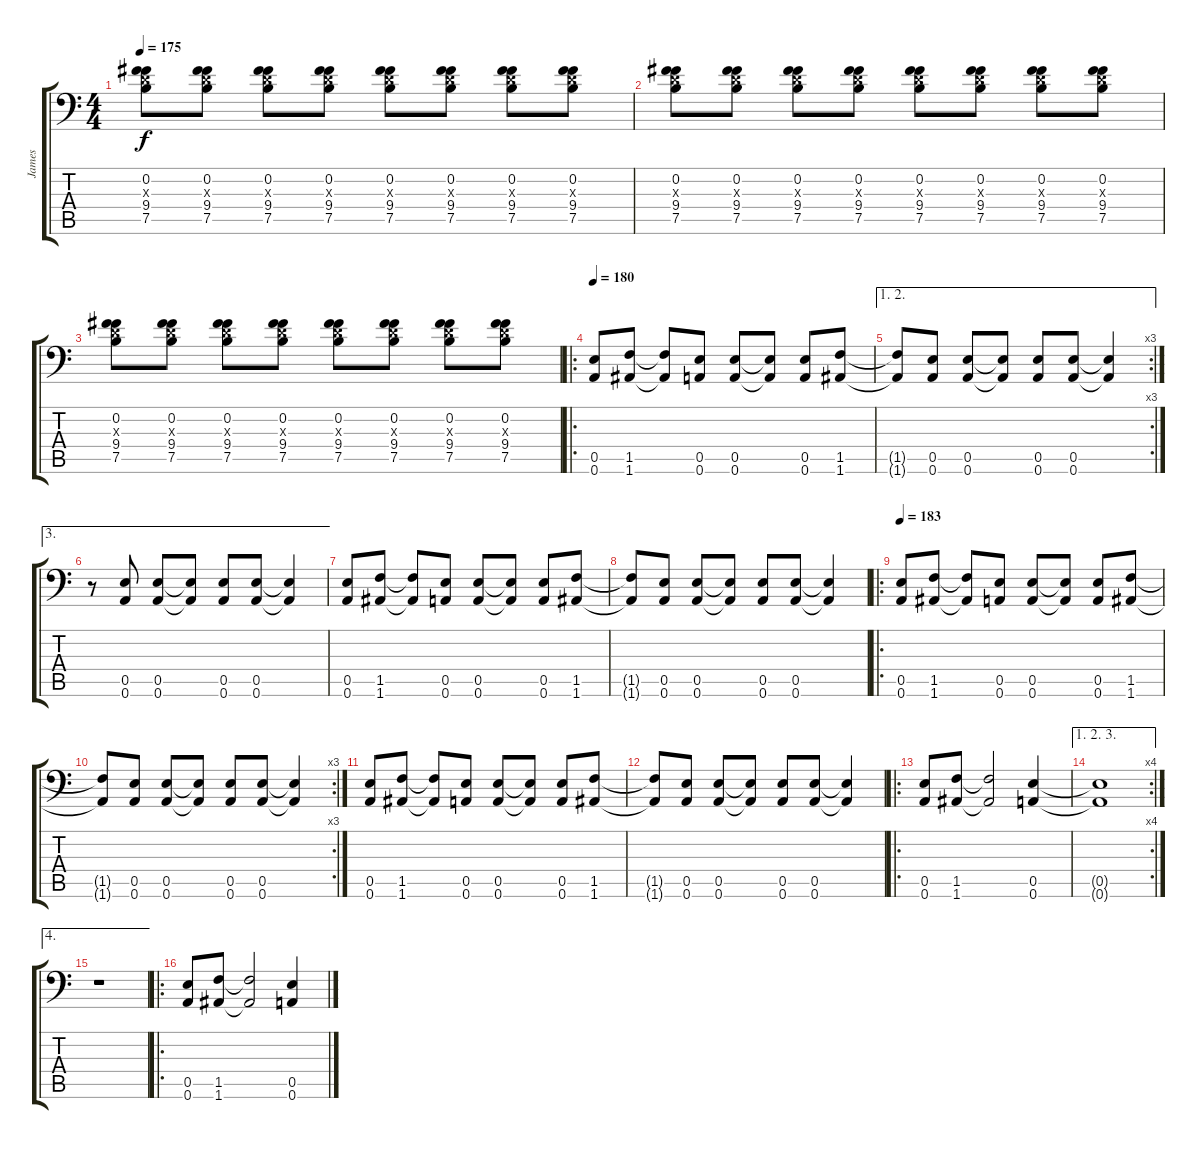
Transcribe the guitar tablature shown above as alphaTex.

\track ("James" "James") {instrument overdrivenguitar}
\staff {score tabs}
\tuning (B3 Gb3 D3 A2 E2 A1) {hide}
\ts (4 4)
\tempo 175
\clef f4
\ks c
(0.2 0.3{x} 9.4 7.5).8{dy f} (0.2 0.3{x} 9.4 7.5).8 (0.2 0.3{x} 9.4 7.5).8 (0.2 0.3{x} 9.4 7.5).8 (0.2 0.3{x} 9.4 7.5).8 (0.2 0.3{x} 9.4 7.5).8 (0.2 0.3{x} 9.4 7.5).8 (0.2 0.3{x} 9.4 7.5).8 |
(0.2 0.3{x} 9.4 7.5).8 (0.2 0.3{x} 9.4 7.5).8 (0.2 0.3{x} 9.4 7.5).8 (0.2 0.3{x} 9.4 7.5).8 (0.2 0.3{x} 9.4 7.5).8 (0.2 0.3{x} 9.4 7.5).8 (0.2 0.3{x} 9.4 7.5).8 (0.2 0.3{x} 9.4 7.5).8 |
(0.2 0.3{x} 9.4 7.5).8 (0.2 0.3{x} 9.4 7.5).8 (0.2 0.3{x} 9.4 7.5).8 (0.2 0.3{x} 9.4 7.5).8 (0.2 0.3{x} 9.4 7.5).8 (0.2 0.3{x} 9.4 7.5).8 (0.2 0.3{x} 9.4 7.5).8 (0.2 0.3{x} 9.4 7.5).8 |
\ro
\tempo 180
(0.5 0.6).8 (1.5 1.6).8 (1.5{t} 1.6{t}).8 (0.5 0.6).8 (0.5 0.6).8 (0.5{t} 0.6{t}).8 (0.5 0.6).8 (1.5 1.6).8 |
\ae (1 2)
\rc 3
(1.5{t} 1.6{t}).8 (0.5 0.6).8 (0.5 0.6).8 (0.5{t} 0.6{t}).8 (0.5 0.6).8 (0.5 0.6).8 (0.5{t} 0.6{t}).4 |
\ae 3
r.8 (0.5 0.6).8 (0.5 0.6).8 (0.5{t} 0.6{t}).8 (0.5 0.6).8 (0.5 0.6).8 (0.5{t} 0.6{t}).4 |
(0.5 0.6).8 (1.5 1.6).8 (1.5{t} 1.6{t}).8 (0.5 0.6).8 (0.5 0.6).8 (0.5{t} 0.6{t}).8 (0.5 0.6).8 (1.5 1.6).8 |
(1.5{t} 1.6{t}).8 (0.5 0.6).8 (0.5 0.6).8 (0.5{t} 0.6{t}).8 (0.5 0.6).8 (0.5 0.6).8 (0.5{t} 0.6{t}).4 |
\ro
\tempo 183
(0.5 0.6).8 (1.5 1.6).8 (1.5{t} 1.6{t}).8 (0.5 0.6).8 (0.5 0.6).8 (0.5{t} 0.6{t}).8 (0.5 0.6).8 (1.5 1.6).8 |
\rc 3
(1.5{t} 1.6{t}).8 (0.5 0.6).8 (0.5 0.6).8 (0.5{t} 0.6{t}).8 (0.5 0.6).8 (0.5 0.6).8 (0.5{t} 0.6{t}).4 |
(0.5 0.6).8 (1.5 1.6).8 (1.5{t} 1.6{t}).8 (0.5 0.6).8 (0.5 0.6).8 (0.5{t} 0.6{t}).8 (0.5 0.6).8 (1.5 1.6).8 |
(1.5{t} 1.6{t}).8 (0.5 0.6).8 (0.5 0.6).8 (0.5{t} 0.6{t}).8 (0.5 0.6).8 (0.5 0.6).8 (0.5{t} 0.6{t}).4 |
\ro
(0.5 0.6).8 (1.5 1.6).8 (1.5{t} 1.6{t}).2 (0.5 0.6).4 |
\ae (1 2 3)
\rc 4
(0.5{t} 0.6{t}).1 |
\ae 4
r.1 |
\ro
(0.5 0.6).8 (1.5 1.6).8 (1.5{t} 1.6{t}).2 (0.5 0.6).4
